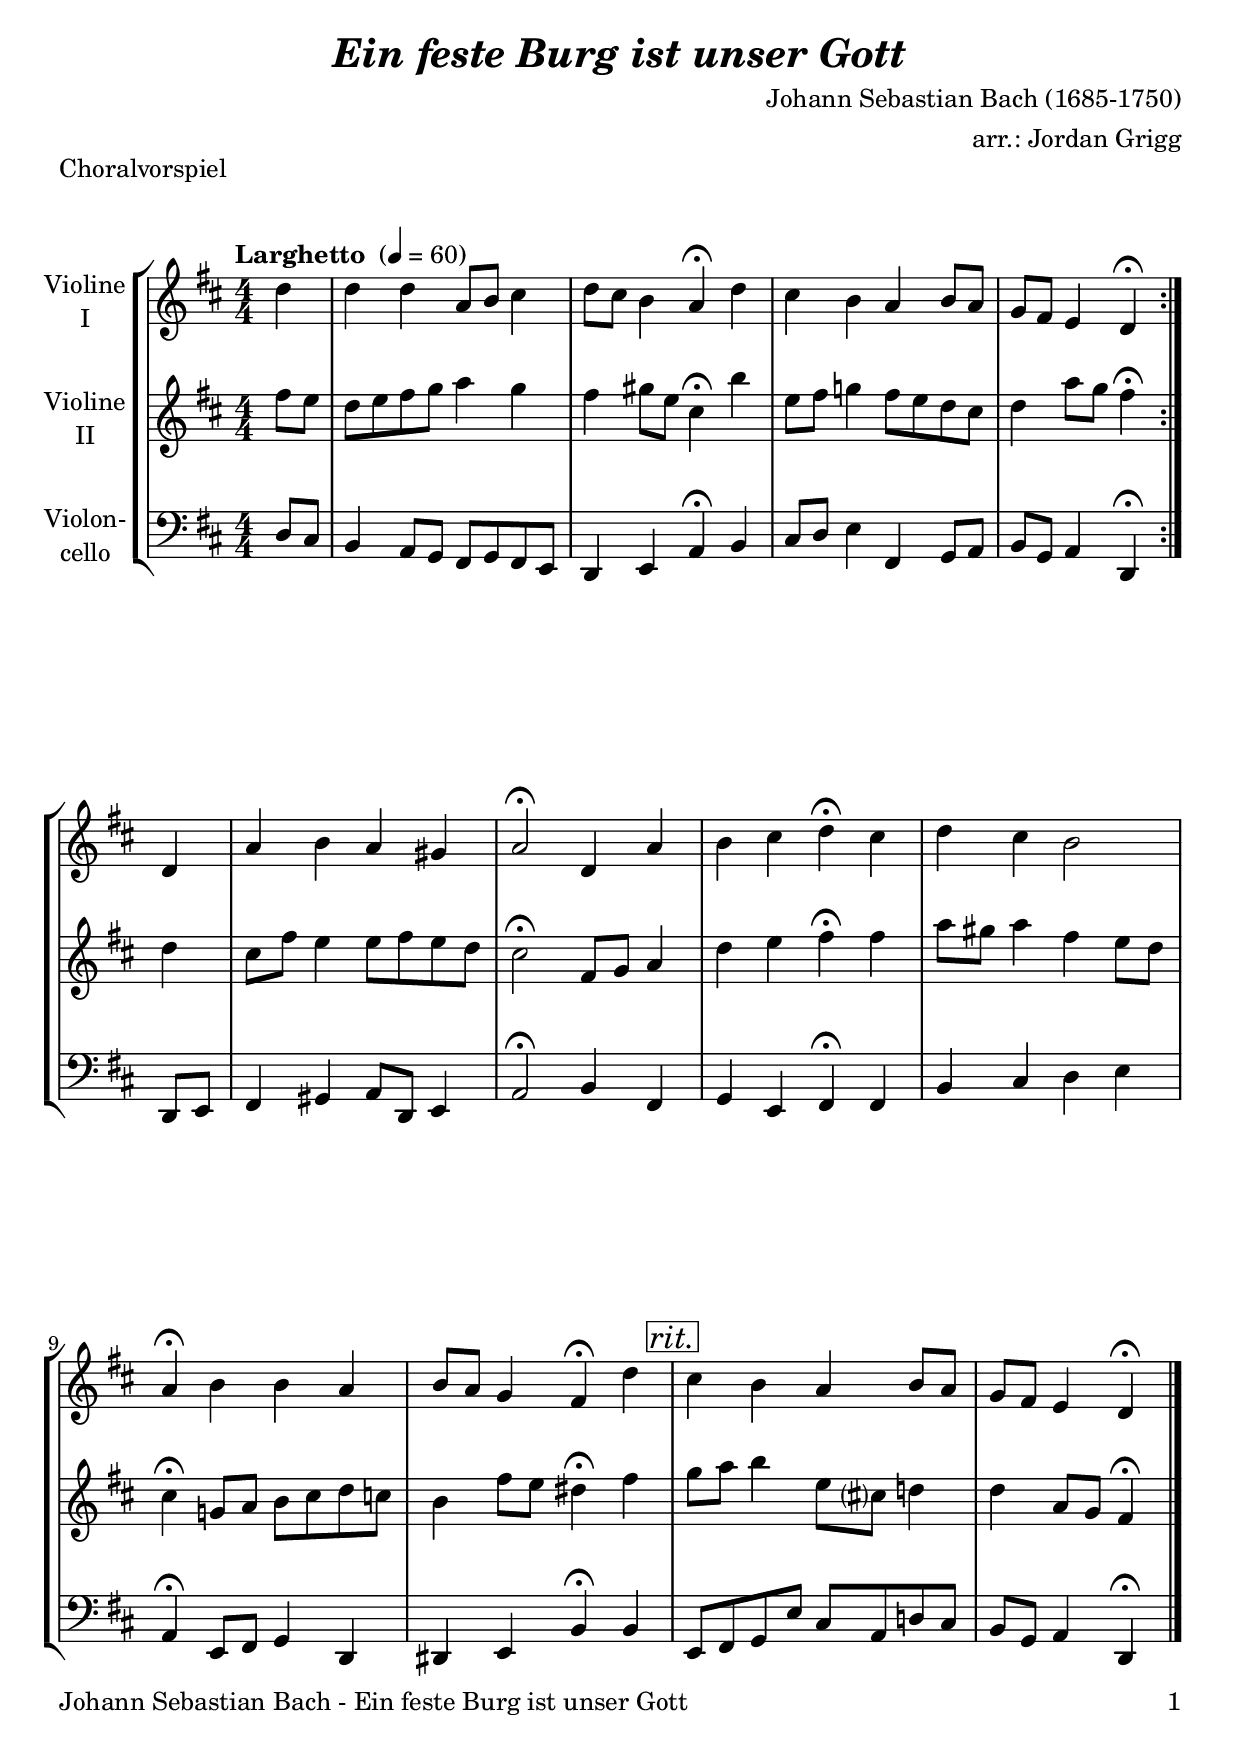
\version "2.20.2"
\include "deutsch.ly"
  
#(set-global-staff-size 22)

\header {
  title     = \markup \bold \italic "Ein feste Burg ist unser Gott"
  composer  = "Johann Sebastian Bach (1685-1750)"
  arranger  = "arr.: Jordan Grigg"
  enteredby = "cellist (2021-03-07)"
  piece     = "Choralvorspiel"
}

voiceconsts = {
  \key d \major
  \time 4/4
  \clef "treble"
  \numericTimeSignature
  \compressEmptyMeasures
  % Set default beaming for all staves
%  \set Timing.beamExceptions = #'()
%  \set Timing.baseMoment     = #(ly:make-moment 1 4)
%  \set Timing.beatStructure  = #'(1 1 1)
  \tempo "Larghetto " 4=60
}

micl = "clarinet"
mifl = "flute"
miob = "oboe"
mifh = "french horn"
misx = "tenor sax"
mist = "string ensemble 1"
%mivl = "violin"
mivl = "string ensemble 1"
miba = "cello"

boxa = { \bar "||" \mark \markup \box \italic "A" }
boxb = { \bar "||" \mark \markup \box \italic "B" }

mfme = \markup { \dynamic mf \italic " molto espressivo" }
rit  = \mark \markup \box \italic "rit."

va = \relative c'' {
  \voiceconsts
  
  \repeat volta 2 {
    \partial 4 d4
    d d a8 h cis4
    d8 cis h4 a\fermata d
    cis h a h8 a
    g fis e4 d\fermata
  }
  d
  a' h a gis

  a2\fermata d,4 a'
  h cis d\fermata cis
  d cis h2
  a4\fermata h h a
  
  h8 a g4 fis\fermata d' \rit
  cis h a h8 a
  g fis e4 d\fermata \bar "|."
}

vb = \relative c'' {
  \voiceconsts

  \repeat volta 2 {
    \partial 4 fis8 e
    d e fis g a4 g
    fis gis8 e cis4\fermata h'
    e,8 fis g!4 fis8 e d cis
    d4 a'8 g fis4\fermata
  }
  d

  cis8 fis e4 e8 fis e d
  cis2\fermata fis,8 g a4
  d e fis\fermata fis
  a8 gis a4 fis e8 d

  cis4\fermata g!8 a h cis d c
  h4 fis'8 e dis4\fermata fis \rit
  g8 a h4 e,8 cis? d!4
  d a8 g fis4\fermata \bar "|."
}

vc = \relative c' {
  \voiceconsts
  \clef "bass"

  \repeat volta 2 {
    \partial 4 d8 cis
    h4 a8 g fis g fis e
    d4 e a\fermata h
    cis8 d e4 fis, g8 a
    h g a4 d,\fermata
  }
  d8 e
  fis4 gis a8 d, e4

  a2\fermata h4 fis
  g e fis\fermata fis
  h cis d e
  a,\fermata e8 fis g4 d

  dis e h'\fermata h \rit
  e,8 fis g e' cis a d! cis
  h g a4 d,\fermata \bar "|."
}


music = \new StaffGroup <<
      \new Staff {
	\set Staff.midiInstrument = \mivl
	\set Staff.instrumentName = \markup \center-column { "Violine" "I" }
	\transpose d d { \va }
      }

      \new Staff {
	\set Staff.midiInstrument = \mivl
	\set Staff.instrumentName = \markup \center-column { "Violine" "II" }
	\transpose d d { \vb }
      }

      \new Staff {
	\set Staff.midiInstrument = \miba
	\set Staff.instrumentName = \markup \center-column { "Violon-" "cello" }
	\transpose d d, { \vc }
      }
>>

\book {
   \paper {
    print-page-number = ##t
    print-first-page-number = ##t
    ragged-last-bottom = ##f
    oddHeaderMarkup = \markup \null
    evenHeaderMarkup = \markup \null
    oddFooterMarkup = \markup {
      \fill-line {
        \on-the-fly #print-page-number-check-first
        "Johann Sebastian Bach - Ein feste Burg ist unser Gott" \fromproperty #'page:page-number-string
      }
    }
    evenFooterMarkup = \oddFooterMarkup
  } \score {
    \music
    \layout {}
  }

  \score {
    \unfoldRepeats \music

    \midi {
      \context {
        \Score
      }
    }
  }
}